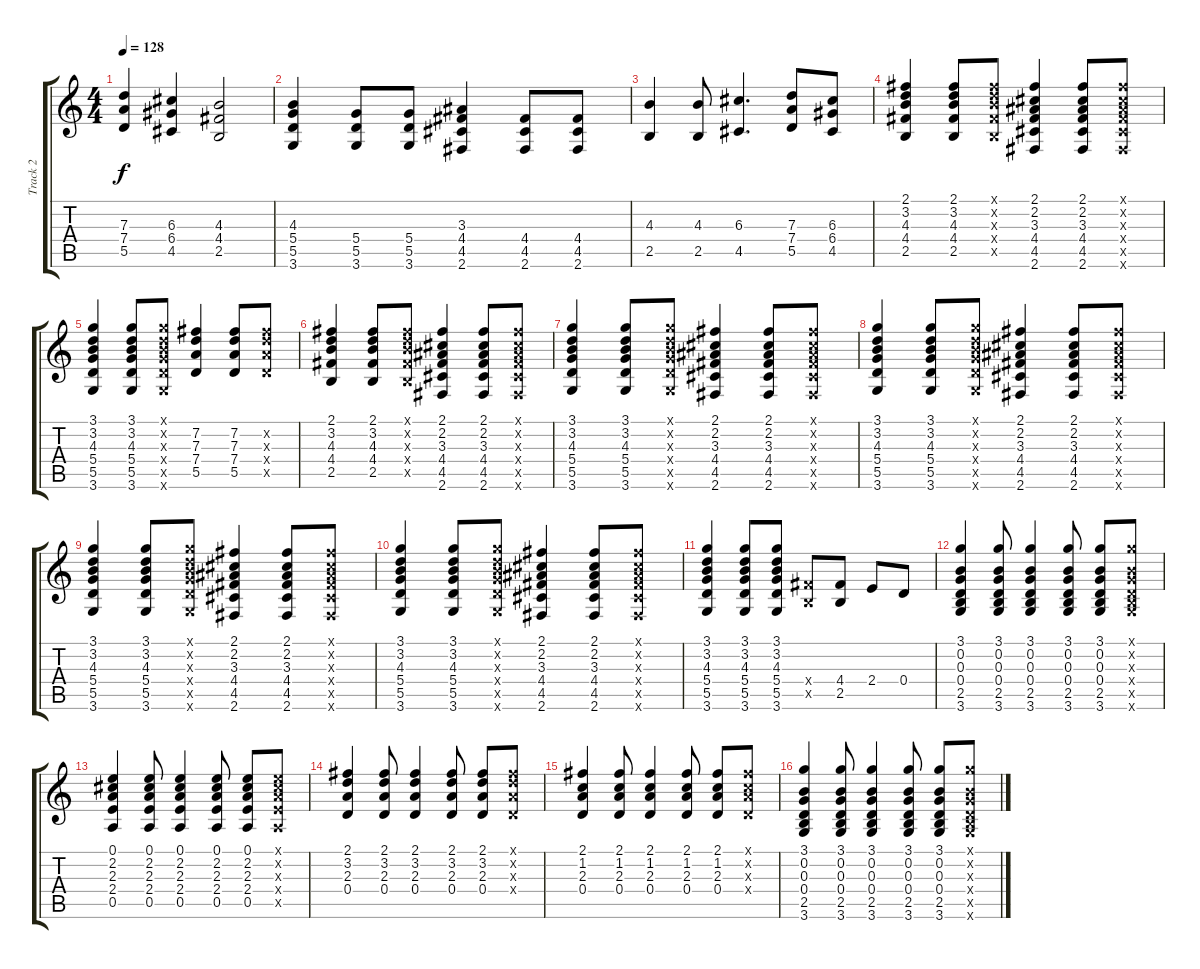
\track ("Track 2" "Track 2") {instrument overdrivenguitar}
\staff {score tabs}
\tuning (E4 B3 G3 D3 A2 E2) {hide}
\ts (4 4)
\tempo 128
\clef g2
\ks c
(7.3 7.4 5.5).4{dy f} (6.3 6.4 4.5).4 (4.3 4.4 2.5).2 |
(4.3 5.4 5.5 3.6).4 (5.4 5.5 3.6).8 (5.4 5.5 3.6).8 (3.3 4.4 4.5 2.6).4 (4.4 4.5 2.6).8 (4.4 4.5 2.6).8 |
(4.3 2.5).4 (4.3 2.5).8 (6.3 4.5).4{d} (7.3 7.4 5.5).8 (6.3 6.4 4.5).8 |
(2.1 3.2 4.3 4.4 2.5).4 (2.1 3.2 4.3 4.4 2.5).8 (2.1{x} 3.2{x} 4.3{x} 4.4{x} 2.5{x}).8 (2.1 2.2 3.3 4.4 4.5 2.6).4 (2.1 2.2 3.3 4.4 4.5 2.6).8 (2.1{x} 2.2{x} 3.3{x} 4.4{x} 4.5{x} 2.6{x}).8 |
(3.1 3.2 4.3 5.4 5.5 3.6).4 (3.1 3.2 4.3 5.4 5.5 3.6).8 (3.1{x} 3.2{x} 4.3{x} 5.4{x} 5.5{x} 3.6{x}).8 (7.2 7.3 7.4 5.5).4 (7.2 7.3 7.4 5.5).8 (7.2{x} 7.3{x} 7.4{x} 5.5{x}).8 |
(2.1 3.2 4.3 4.4 2.5).4 (2.1 3.2 4.3 4.4 2.5).8 (2.1{x} 3.2{x} 4.3{x} 4.4{x} 2.5{x}).8 (2.1 2.2 3.3 4.4 4.5 2.6).4 (2.1 2.2 3.3 4.4 4.5 2.6).8 (2.1{x} 2.2{x} 3.3{x} 4.4{x} 4.5{x} 2.6{x}).8 |
(3.1 3.2 4.3 5.4 5.5 3.6).4 (3.1 3.2 4.3 5.4 5.5 3.6).8 (3.1{x} 3.2{x} 4.3{x} 5.4{x} 5.5{x} 3.6{x}).8 (2.1 2.2 3.3 4.4 4.5 2.6).4 (2.1 2.2 3.3 4.4 4.5 2.6).8 (2.1{x} 2.2{x} 3.3{x} 4.4{x} 4.5{x} 2.6{x}).8 |
(3.1 3.2 4.3 5.4 5.5 3.6).4 (3.1 3.2 4.3 5.4 5.5 3.6).8 (3.1{x} 3.2{x} 4.3{x} 5.4{x} 5.5{x} 3.6{x}).8 (2.1 2.2 3.3 4.4 4.5 2.6).4 (2.1 2.2 3.3 4.4 4.5 2.6).8 (2.1{x} 2.2{x} 3.3{x} 4.4{x} 4.5{x} 2.6{x}).8 |
(3.1 3.2 4.3 5.4 5.5 3.6).4 (3.1 3.2 4.3 5.4 5.5 3.6).8 (3.1{x} 3.2{x} 4.3{x} 5.4{x} 5.5{x} 3.6{x}).8 (2.1 2.2 3.3 4.4 4.5 2.6).4 (2.1 2.2 3.3 4.4 4.5 2.6).8 (2.1{x} 2.2{x} 3.3{x} 4.4{x} 4.5{x} 2.6{x}).8 |
(3.1 3.2 4.3 5.4 5.5 3.6).4 (3.1 3.2 4.3 5.4 5.5 3.6).8 (3.1{x} 3.2{x} 4.3{x} 5.4{x} 5.5{x} 3.6{x}).8 (2.1 2.2 3.3 4.4 4.5 2.6).4 (2.1 2.2 3.3 4.4 4.5 2.6).8 (2.1{x} 2.2{x} 3.3{x} 4.4{x} 4.5{x} 2.6{x}).8 |
(3.1 3.2 4.3 5.4 5.5 3.6).4 (3.1 3.2 4.3 5.4 5.5 3.6).8 (3.1 3.2 4.3 5.4 5.5 3.6).8 (4.4{x} 2.5{x}).8 (4.4 2.5).8 2.4.8 0.4.8 |
(3.1 0.2 0.3 0.4 2.5 3.6).4 (3.1 0.2 0.3 0.4 2.5 3.6).8 (3.1 0.2 0.3 0.4 2.5 3.6).4 (3.1 0.2 0.3 0.4 2.5 3.6).8 (3.1 0.2 0.3 0.4 2.5 3.6).8 (3.1{x} 0.2{x} 0.3{x} 0.4{x} 2.5{x} 3.6{x}).8 |
(0.1 2.2 2.3 2.4 0.5).4 (0.1 2.2 2.3 2.4 0.5).8 (0.1 2.2 2.3 2.4 0.5).4 (0.1 2.2 2.3 2.4 0.5).8 (0.1 2.2 2.3 2.4 0.5).8 (0.1{x} 2.2{x} 2.3{x} 2.4{x} 0.5{x}).8 |
(2.1 3.2 2.3 0.4).4 (2.1 3.2 2.3 0.4).8 (2.1 3.2 2.3 0.4).4 (2.1 3.2 2.3 0.4).8 (2.1 3.2 2.3 0.4).8 (2.1{x} 3.2{x} 2.3{x} 0.4{x}).8 |
(2.1 1.2 2.3 0.4).4 (2.1 1.2 2.3 0.4).8 (2.1 1.2 2.3 0.4).4 (2.1 1.2 2.3 0.4).8 (2.1 1.2 2.3 0.4).8 (2.1{x} 1.2{x} 2.3{x} 0.4{x}).8 |
(3.1 0.2 0.3 0.4 2.5 3.6).4 (3.1 0.2 0.3 0.4 2.5 3.6).8 (3.1 0.2 0.3 0.4 2.5 3.6).4 (3.1 0.2 0.3 0.4 2.5 3.6).8 (3.1 0.2 0.3 0.4 2.5 3.6).8 (3.1{x} 0.2{x} 0.3{x} 0.4{x} 2.5{x} 3.6{x}).8
